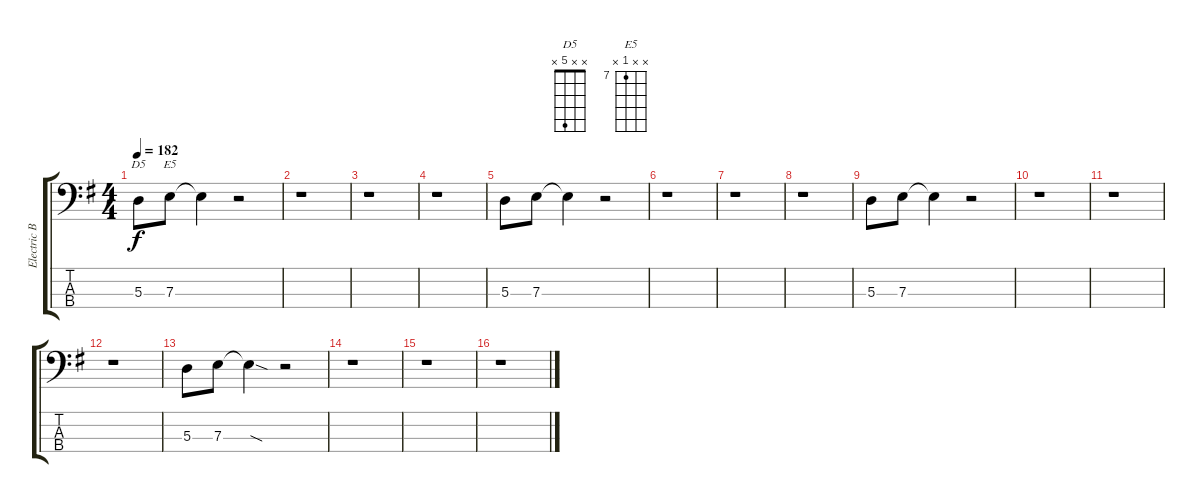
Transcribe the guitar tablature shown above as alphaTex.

\track ("Electric Bass" "Electric B") {instrument electricbassfinger}
\staff {score tabs}
\tuning (G2 D2 A1 E1) {hide}
\chord ("D5" x x 5 x)
\chord ("E5" x x 7 x) {firstfret 7}
\ts (4 4)
\tempo 182
\clef f4
\ks g
5.3.8{ch "D5" dy f} 7.3.8{ch "E5"} 7.3{t}.4 r.2 |
r.1 |
r.1 |
r.1 |
5.3.8 7.3.8 7.3{t}.4 r.2 |
r.1 |
r.1 |
r.1 |
5.3.8 7.3.8 7.3{t}.4 r.2 |
r.1 |
r.1 |
r.1 |
5.3.8 7.3.8 7.3{sod t}.4 r.2 |
r.1 |
r.1 |
r.1
